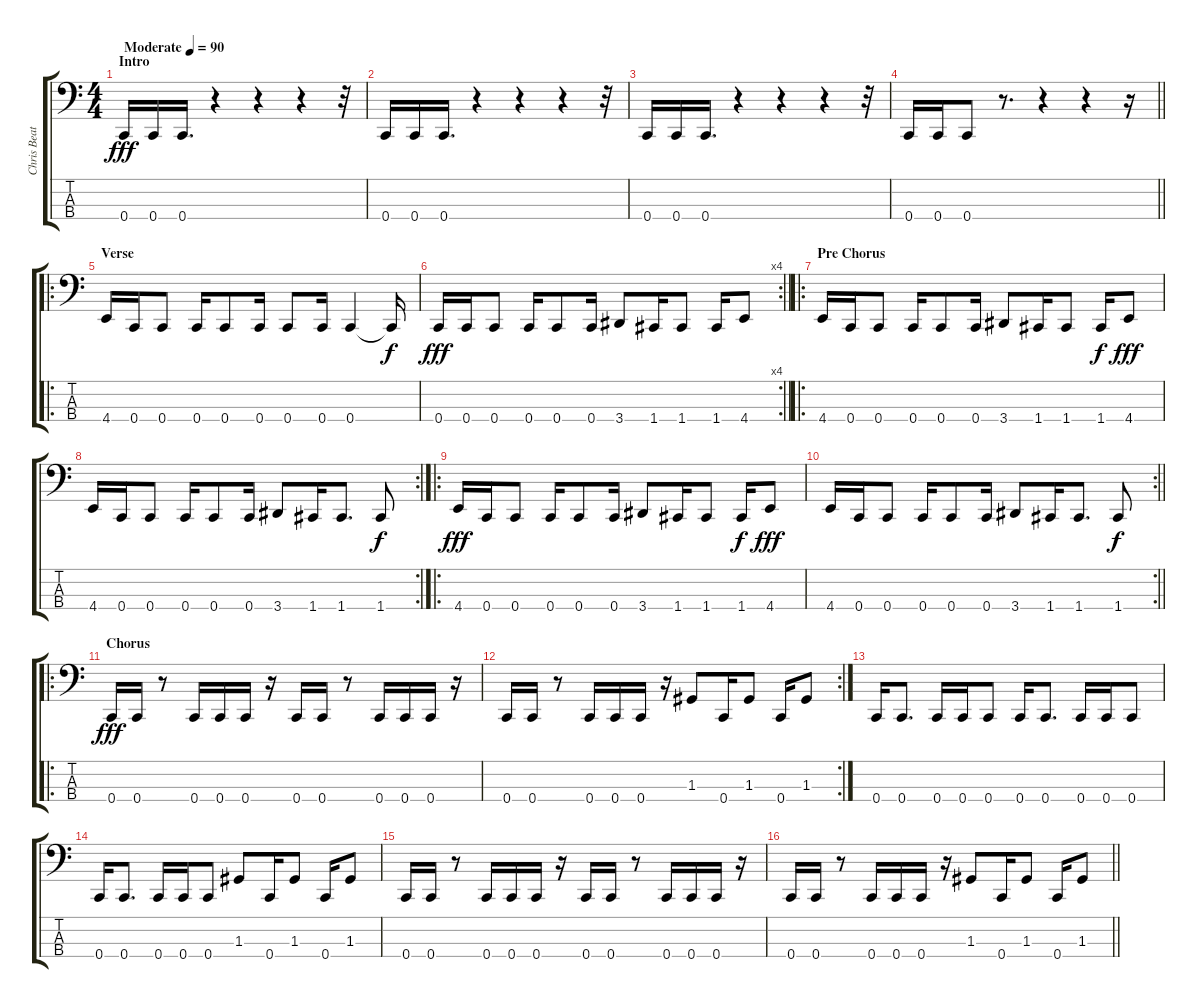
\track ("Chris Beattie" "Chris Beat") {instrument electricbasspick}
\staff {score tabs}
\tuning (F2 C2 G1 C1) {hide}
\ts (4 4)
\section ("" "Intro")
\tempo (90 "Moderate")
\clef f4
\ks c
0.4.16{dy fff instrument electricbasspick} 0.4.16 0.4.16{d} r.4 r.4 r.4 r.32 |
0.4.16 0.4.16 0.4.16{d} r.4 r.4 r.4 r.32 |
0.4.16 0.4.16 0.4.16{d} r.4 r.4 r.4 r.32 |
\barLineRight lightlight
0.4.16 0.4.16 0.4.8 r.8{d} r.4 r.4 r.16 |
\ro
\section ("" "Verse")
4.4.16 0.4.16 0.4.8 0.4.16 0.4.8 0.4.16 0.4.8 0.4.16 0.4.4 0.4{t}.16{dy f} |
\rc 4
\barLineRight lightlight
0.4.16{dy fff} 0.4.16 0.4.8 0.4.16 0.4.8 0.4.16 3.4.8 1.4.16 1.4.8 1.4.16 4.4.8 |
\ro
\section ("" "Pre Chorus")
4.4.16 0.4.16 0.4.8 0.4.16 0.4.8 0.4.16 3.4.8 1.4.16 1.4.8 1.4.16{dy f} 4.4.8{dy fff} |
\rc 2
4.4.16 0.4.16 0.4.8 0.4.16 0.4.8 0.4.16 3.4.8 1.4.16 1.4.8{d} 1.4.8{dy f} |
\ro
4.4.16{dy fff} 0.4.16 0.4.8 0.4.16 0.4.8 0.4.16 3.4.8 1.4.16 1.4.8 1.4.16{dy f} 4.4.8{dy fff} |
\rc 2
\barLineRight lightlight
4.4.16 0.4.16 0.4.8 0.4.16 0.4.8 0.4.16 3.4.8 1.4.16 1.4.8{d} 1.4.8{dy f} |
\ro
\section ("" "Chorus")
0.4.16{dy fff} 0.4.16 r.8 0.4.16 0.4.16 0.4.16 r.16 0.4.16 0.4.16 r.8 0.4.16 0.4.16 0.4.16 r.16 |
\rc 2
0.4.16 0.4.16 r.8 0.4.16 0.4.16 0.4.16 r.16 1.3.8 0.4.16 1.3.8 0.4.16 1.3.8 |
0.4.16 0.4.8{d} 0.4.16 0.4.16 0.4.8 0.4.16 0.4.8{d} 0.4.16 0.4.16 0.4.8 |
0.4.16 0.4.8{d} 0.4.16 0.4.16 0.4.8 1.3.8 0.4.16 1.3.8 0.4.16 1.3.8 |
0.4.16 0.4.16 r.8 0.4.16 0.4.16 0.4.16 r.16 0.4.16 0.4.16 r.8 0.4.16 0.4.16 0.4.16 r.16 |
\barLineRight lightlight
0.4.16 0.4.16 r.8 0.4.16 0.4.16 0.4.16 r.16 1.3.8 0.4.16 1.3.8 0.4.16 1.3.8
